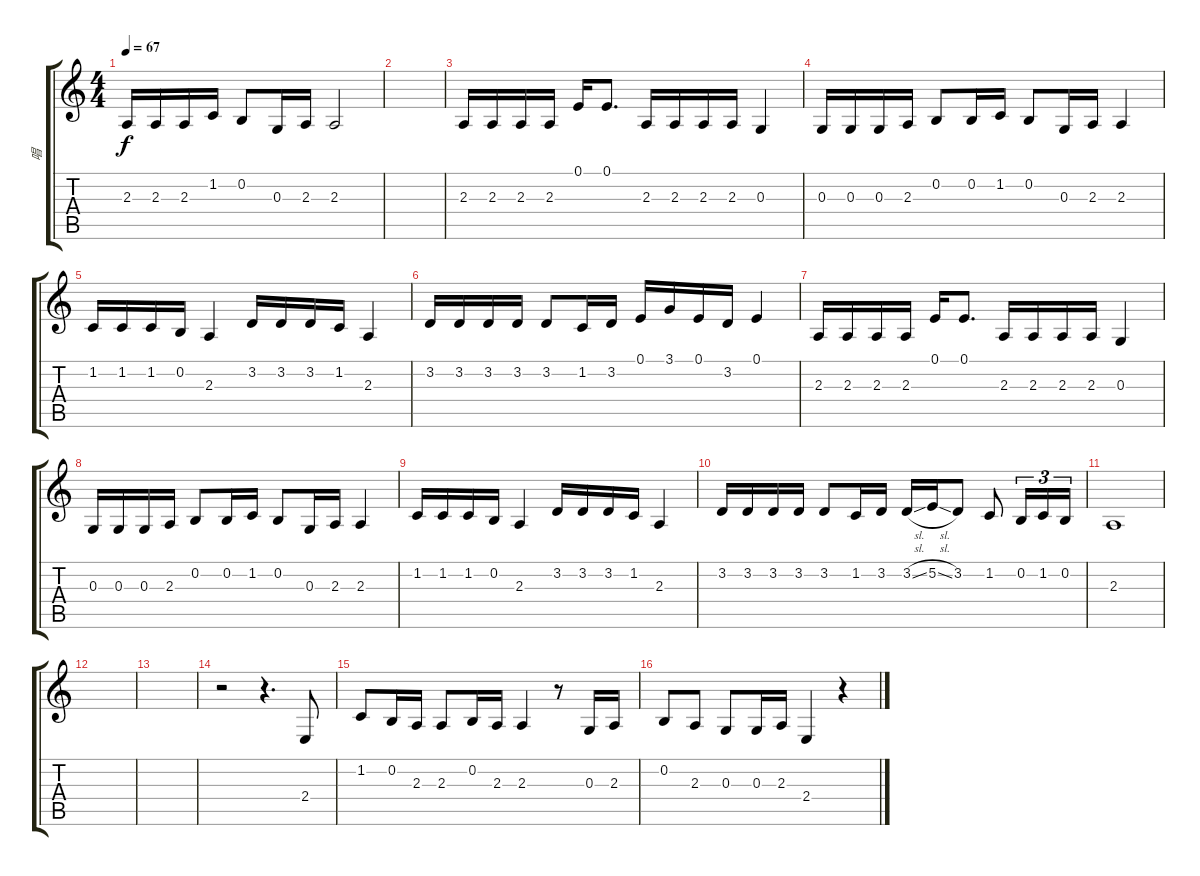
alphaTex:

\track ("唱" "唱") {instrument altosax}
\staff {score tabs}
\tuning (E4 B3 G3 D3 A2 E2) {hide}
\ts (4 4)
\tempo 67
\clef g2
\ks c
2.3.16{dy f} 2.3.16 2.3.16 1.2.16 0.2.8 0.3.16 2.3.16 2.3.2 |
|
2.3.16 2.3.16 2.3.16 2.3.16 0.1.16 0.1.8{d} 2.3.16 2.3.16 2.3.16 2.3.16 0.3.4 |
0.3.16 0.3.16 0.3.16 2.3.16 0.2.8 0.2.16 1.2.16 0.2.8 0.3.16 2.3.16 2.3.4 |
1.2.16 1.2.16 1.2.16 0.2.16 2.3.4 3.2.16 3.2.16 3.2.16 1.2.16 2.3.4 |
3.2.16 3.2.16 3.2.16 3.2.16 3.2.8 1.2.16 3.2.16 0.1.16 3.1.16 0.1.16 3.2.16 0.1.4 |
2.3.16 2.3.16 2.3.16 2.3.16 0.1.16 0.1.8{d} 2.3.16 2.3.16 2.3.16 2.3.16 0.3.4 |
0.3.16 0.3.16 0.3.16 2.3.16 0.2.8 0.2.16 1.2.16 0.2.8 0.3.16 2.3.16 2.3.4 |
1.2.16 1.2.16 1.2.16 0.2.16 2.3.4 3.2.16 3.2.16 3.2.16 1.2.16 2.3.4 |
3.2.16 3.2.16 3.2.16 3.2.16 3.2.8 1.2.16 3.2.16 3.2{sl}.16 5.2{sl}.16 3.2.8 1.2.8 0.2.16{tu (3 2)} 1.2.16{tu (3 2)} 0.2.16{tu (3 2) txt ""} |
2.3.1 |
|
|
r.2 r.4{d} 2.4.8 |
1.2.8 0.2.16 2.3.16 2.3.8 0.2.16 2.3.16 2.3.4 r.8 0.3.16 2.3.16 |
0.2.8 2.3.8 0.3.8 0.3.16 2.3.16 2.4.4 r.4
